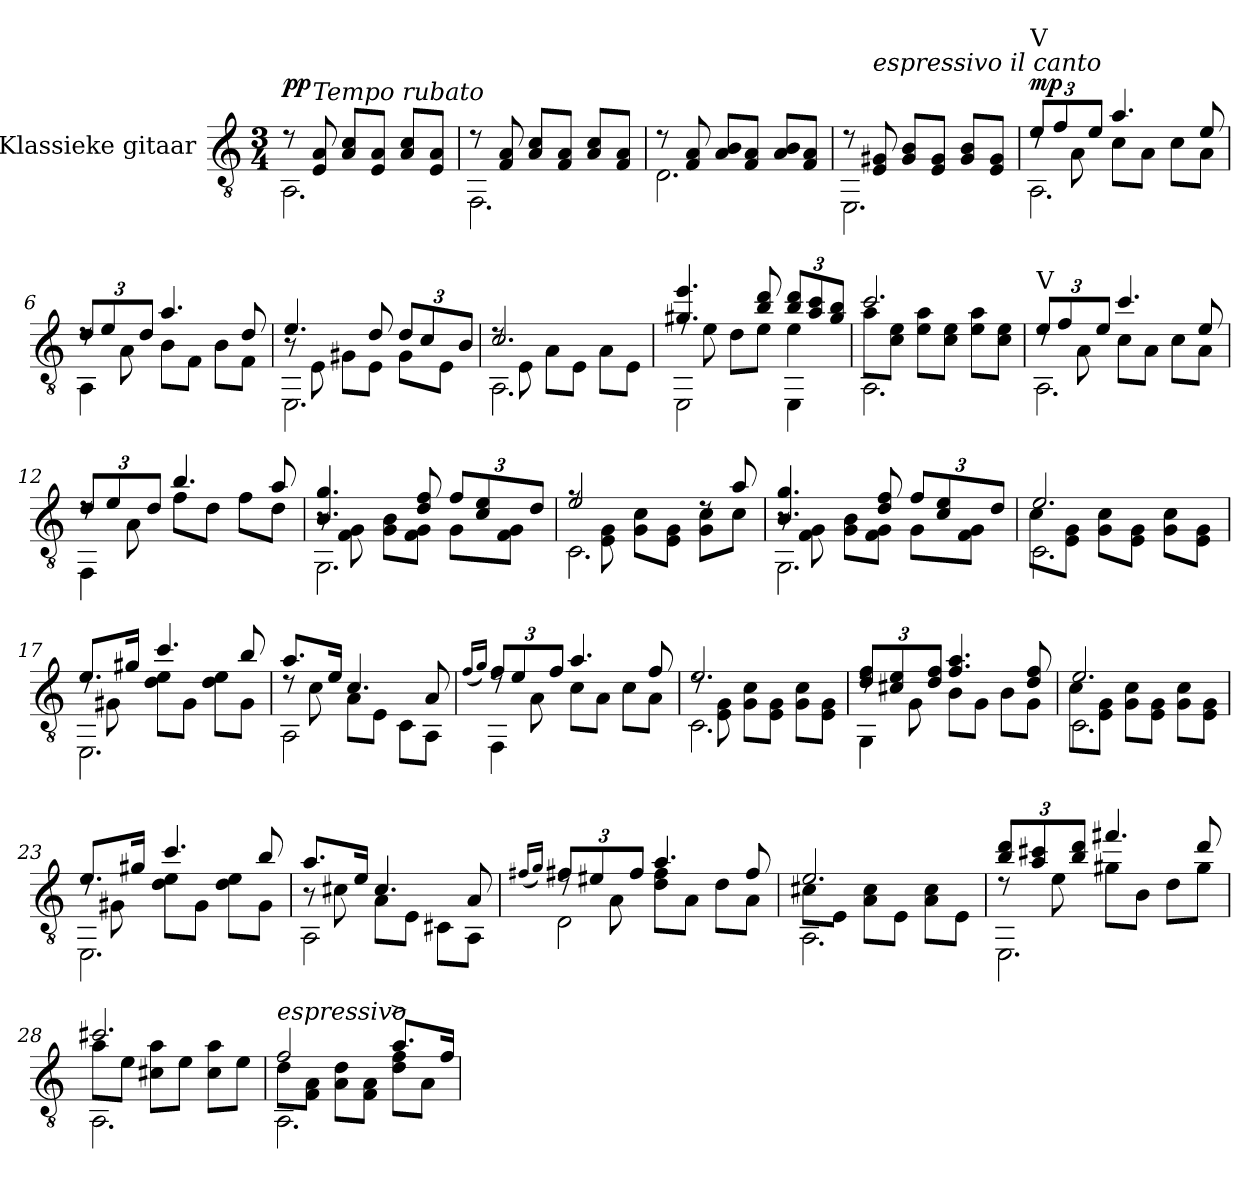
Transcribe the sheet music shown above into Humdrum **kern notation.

**kern	**dynam
*part1	*part1
*staff1	*staff1
*I"Klassieke gitaar	*
*I'Git.	*
*clefGv2	*
*k[]	*
*M3/4	*
*MM56	*
=1	=1
*^	*
!	!	!LO:DY:a
8r	2.AA\	pp
!LO:TX:a:i:t=Tempo rubato	!	!
8E/ 8A/	.	.
8A/ 8c/L	.	.
8E/ 8A/J	.	.
8A/ 8c/L	.	.
8E/ 8A/J	.	.
=2	=2	=2
8r	2.FF\	.
8F/ 8A/	.	.
8A/ 8c/L	.	.
8F/ 8A/J	.	.
8A/ 8c/L	.	.
8F/ 8A/J	.	.
=3	=3	=3
8r	2.D\	.
8F/ 8A/	.	.
8A/ 8B/L	.	.
8F/ 8A/J	.	.
8A/ 8B/L	.	.
8F/ 8A/J	.	.
=4	=4	=4
8r	2.EE\	.
!LO:TX:a:i:t=espressivo il canto	!	!
8E/ 8G#X/	.	.
8G#/ 8B/L	.	.
8E/ 8G#/J	.	.
8G#/ 8B/L	.	.
8E/ 8G#/J	.	.
*v	*v	*
=5	=5
*Xbrackettup	*
*^	*
*	*^	*
!LO:TX:a:t=V	!	!	!
!	!	!	!LO:DY:a
12e/L	2.AA\	8rd	mp
12f/	.	.	.
.	.	8A\	.
12e/J	.	.	.
4.a/	.	8c\L	.
.	.	8A\J	.
.	.	8c\L	.
8e/	.	8A\J	.
!!LO:LB:g=z	!!	!!
=6	=6	=6	=6
12d/L	4AA\	8rd	.
12e/	.	.	.
.	.	8A\	.
12d/J	.	.	.
4.a/	2rGyy	8B\L	.
.	.	8F\J	.
.	.	8B\L	.
8d/	.	8F\J	.
=7	=7	=7	=7
4.e/	2.EE\	8r	.
.	.	8E\	.
.	.	8G#X\L	.
8d/	.	8E\J	.
12d/L	.	8G#\L	.
12c/	.	.	.
.	.	8E\J	.
12B/J	.	.	.
=8	=8	=8	=8
2.c/	2.AA\	8rd	.
.	.	8E\	.
.	.	8A\L	.
.	.	8E\J	.
.	.	8A\L	.
.	.	8E\J	.
=9	=9	=9	=9
4.g#X/ 4.ee/	2EE\	8rf	.
.	.	8e\	.
.	.	8d\L	.
8b/ 8dd/	.	8e\J	.
12b/ 12dd/L	4EE\	4e\	.
12a/ 12cc/	.	.	.
12g#/ 12b/J	.	.	.
=10	=10	=10	=10
2.cc/	2.AA\	8a\L	.
.	.	8c\ 8e\J	.
.	.	8e\ 8a\L	.
.	.	8c\ 8e\J	.
.	.	8e\ 8a\L	.
.	.	8c\ 8e\J	.
!!LO:LB:g=z	!!	!!
=11	=11	=11	=11
!LO:TX:a:t=V	!	!	!
12e/L	2.AA\	8rd	.
12f/	.	.	.
.	.	8A\	.
12e/J	.	.	.
4.cc/	.	8c\L	.
.	.	8A\J	.
.	.	8c\L	.
8e/	.	8A\J	.
=12	=12	=12	=12
12d/L	4FF\	8rd	.
12e/	.	.	.
.	.	8A\	.
12d/J	.	.	.
4.b/	2rGyy	8f\L	.
.	.	8d\J	.
.	.	8f\L	.
8a/	.	8d\J	.
=13	=13	=13	=13
4.B/ 4.g/	2.GG\	8r	.
.	.	8F\ 8G\	.
.	.	8G\ 8B\L	.
8d/ 8f/	.	8F\ 8G\J	.
12f/L	.	8G\L	.
12c/ 12e/	.	.	.
.	.	8F\ 8G\J	.
12d/J	.	.	.
=14	=14	=14	=14
2e/	2.C\	8rf	.
.	.	8E\ 8G\	.
.	.	8G\ 8c\L	.
.	.	8E\ 8G\J	.
8rd	.	8G\ 8c\L	.
8a/	.	8c\J	.
=15	=15	=15	=15
4.B/ 4.g/	2.GG\	8r	.
.	.	8F\ 8G\	.
.	.	8G\ 8B\L	.
8d/ 8f/	.	8F\ 8G\J	.
12f/L	.	8G\L	.
12c/ 12e/	.	.	.
.	.	8F\ 8G\J	.
12d/J	.	.	.
!!LO:LB:g=z	!!	!!
=16	=16	=16	=16
2.e/	2.C\	8c\L	.
.	.	8E\ 8G\J	.
.	.	8G\ 8c\L	.
.	.	8E\ 8G\J	.
.	.	8G\ 8c\L	.
.	.	8E\ 8G\J	.
=17	=17	=17	=17
8.e/L	2.EE\	8rd	.
.	.	8G#X\	.
16g#X/Jk	.	.	.
4.cc/	.	8d\ 8e\L	.
.	.	8G#\J	.
.	.	8d\ 8e\L	.
8b/	.	8G#\J	.
=18	=18	=18	=18
8.a/L	2AA\	8rd	.
.	.	8c\	.
16e/Jk	.	.	.
4.c/	.	8A\L	.
.	.	8E\J	.
.	4rfyy	8C\L	.
8A/	.	8AA\J	.
=19	=19	=19	=19
(16qf/LL	.	.	.
16qg/JJ)	.	.	.
12f/L	4FF\	8rd	.
12e/	.	.	.
.	.	8A\	.
12f/J	.	.	.
4.a/	2ryy	8c\L	.
.	.	8A\J	.
.	.	8c\L	.
8f/	.	8A\J	.
=20	=20	=20	=20
2.e/	2.C\	8rd	.
.	.	8E\ 8G\	.
.	.	8G\ 8c\L	.
.	.	8E\ 8G\J	.
.	.	8G\ 8c\L	.
.	.	8E\ 8G\J	.
!!LO:LB:g=z	!!	!!
=21	=21	=21	=21
12d/ 12f/L	4GG\	8rd	.
12c#X/ 12e/	.	.	.
.	.	8G\	.
12d/ 12f/J	.	.	.
4.f/ 4.a/	2rGyy	8B\L	.
.	.	8G\J	.
.	.	8B\L	.
8d/ 8f/	.	8G\J	.
=22	=22	=22	=22
2.e/	2.C\	8c\L	.
.	.	8E\ 8G\J	.
.	.	8G\ 8c\L	.
.	.	8E\ 8G\J	.
.	.	8G\ 8c\L	.
.	.	8E\ 8G\J	.
=23	=23	=23	=23
8.e/L	2.EE\	8rd	.
.	.	8G#X\	.
16g#X/Jk	.	.	.
4.cc/	.	8d\ 8e\L	.
.	.	8G#\J	.
.	.	8d\ 8e\L	.
8b/	.	8G#\J	.
=24	=24	=24	=24
8.a/L	2AA\	8r	.
.	.	8c#X\	.
16e/Jk	.	.	.
4.c#/	.	8A\L	.
.	.	8E\J	.
.	4rfyy	8C#X\L	.
8A/	.	8AA\J	.
!!LO:LB:g=z	!!	!!
=25	=25	=25	=25
(16qf#X/LL	.	.	.
16qg/JJ)	.	.	.
12f#/L	2D\	8rd	.
12e#X/	.	.	.
.	.	8A\	.
12f#/J	.	.	.
4.a/	.	8d\ 8f#\L	.
.	.	8A\J	.
.	4rdyy	8d\L	.
8f#/	.	8A\J	.
=26	=26	=26	=26
2.e/	2.AA\	8c#X\L	.
.	.	8E\J	.
.	.	8A\ 8c#\L	.
.	.	8E\J	.
.	.	8A\ 8c#\L	.
.	.	8E\J	.
=27	=27	=27	=27
12b/ 12dd/L	2.EE\	8rd	.
12a/ 12cc#X/	.	.	.
.	.	8e\	.
12b/ 12dd/J	.	.	.
4.ff#X/	.	8g#X\L	.
.	.	8B\J	.
.	.	8d\L	.
8dd/	.	8g#\J	.
=28	=28	=28	=28
2.cc#X/	2.AA\	8a\L	.
.	.	8e\J	.
.	.	8c#X\ 8a\L	.
.	.	8e\J	.
.	.	8c#\ 8a\L	.
.	.	8e\J	.
=29	=29	=29	=29
!LO:TX:a:i:t=espressivo	!	!	!
2f/	2.AA\	8d\L	.
.	.	8F\ 8A\J	.
.	.	8A\ 8d\L	.
.	.	8F\ 8A\J	.
8.a^/L	.	8d\ 8f\L	.
.	.	8A\J	.
16f/Jk	.	.	.
*v	*v	*v	*
=	=
*-	*-
